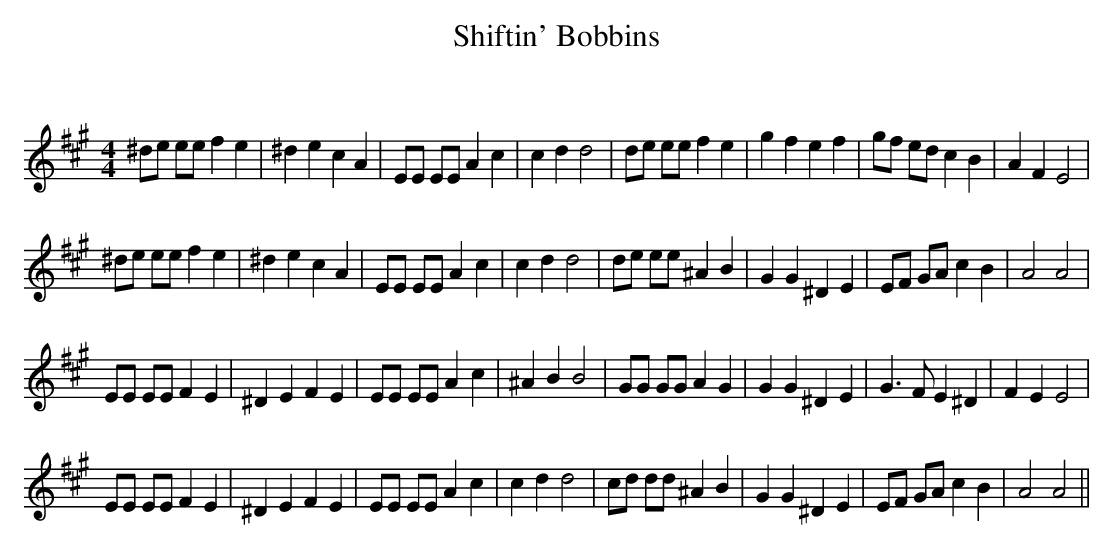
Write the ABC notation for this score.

X:1
T: Shiftin' Bobbins
C:
Q: 232
K:A
M:4/4
L:1/8
^de ee f2 e2|^d2 e2 c2 A2|EE EE A2 c2|c2 d2 d4|de ee f2 e2|g2 f2 e2 f2|gf ed c2 B2|A2 F2 E4|
^de ee f2 e2|^d2 e2 c2 A2|EE EE A2 c2|c2 d2 d4|de ee ^A2 B2|G2 G2 ^D2 E2|EF GA c2 B2|A4 A4|
EE EE F2 E2|^D2 E2 F2 E2|EE EE A2 c2|^A2 B2 B4|GG GG A2 G2|G2 G2 ^D2 E2|G3F E2 ^D2|F2 E2 E4|
EE EE F2 E2|^D2 E2 F2 E2|EE EE A2 c2|c2 d2 d4|cd dd ^A2 B2|G2 G2 ^D2 E2|EF GA c2 B2|A4 A4||
